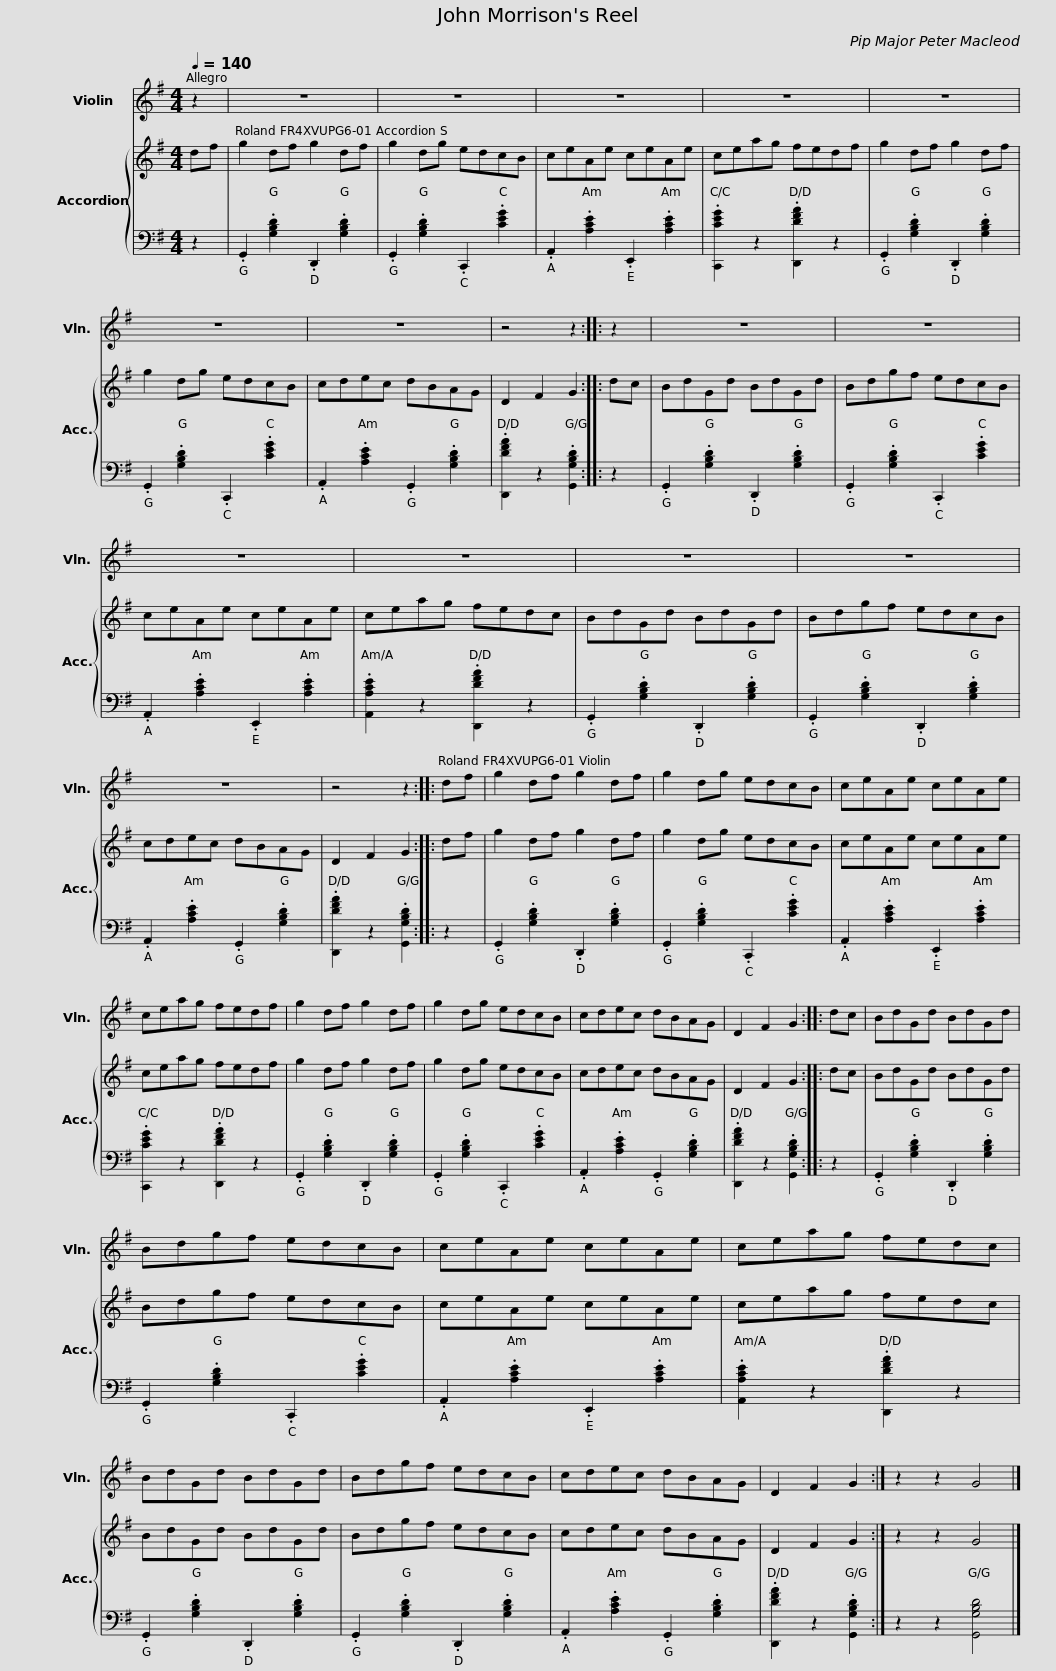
X:1
%%score 1 { 2 | 3 }
L:1/8
Q:1/4=140
M:4/4
I:linebreak $
K:G
V:1 treble
V:2 treble
V:3 bass
V:1
 z2 | z8 | z8 | z8 |$ z8 | %5
 z8 | z8 | z8 | z4 z2 :: z2 |$ %10
 z8 | z8 | z8 | z8 | z8 |$ %15
 z8 | z8 | z4 z2 :: df | g2 df g2 df | %20
 g2 dg edcB |$ ceAe ceAe | ceag fedf | g2 df g2 df | g2 dg edcB | %25
 cdec dBAG | D2 F2 G2 ::$ dc | BdGd BdGd | Bdgf edcB | %30
 ceAe ceAe | ceag fedc |$ BdGd BdGd | Bdgf edcB | cdec dBAG | %35
 D2 F2 G2 :| z2 z2 G4 |] %37
V:2
 df | g2 df g2 df | g2 dg edcB | ceAe ceAe |$ ceag fedf | %5
 g2 df g2 df | g2 dg edcB | cdec dBAG | D2 F2 G2 :: dc |$ %10
 BdGd BdGd | Bdgf edcB | ceAe ceAe | ceag fedc | BdGd BdGd |$ %15
 Bdgf edcB | cdec dBAG | D2 F2 G2 :: df | g2 df g2 df | %20
 g2 dg edcB |$ ceAe ceAe | ceag fedf | g2 df g2 df | g2 dg edcB | %25
 cdec dBAG | D2 F2 G2 ::$ dc | BdGd BdGd | Bdgf edcB | %30
 ceAe ceAe | ceag fedc |$ BdGd BdGd | Bdgf edcB | cdec dBAG | %35
 D2 F2 G2 :| z2 z2 G4 |] %37
V:3
 z2 | .G,,2 .[G,B,D]2 .D,,2 .[G,B,D]2 | .G,,2 .[G,B,D]2 .C,,2 .[CEG]2 | .A,,2 .[A,CE]2 .E,,2 .[A,CE]2 |$ .[C,,CEG]2 z2 .[D,,DFA]2 z2 | %5
 .G,,2 .[G,B,D]2 .D,,2 .[G,B,D]2 | .G,,2 .[G,B,D]2 .C,,2 .[CEG]2 | .A,,2 .[A,CE]2 .G,,2 .[G,B,D]2 | .[D,,DFA]2 z2 .[G,,G,B,D]2 :: z2 |$ %10
 .G,,2 .[G,B,D]2 .D,,2 .[G,B,D]2 | .G,,2 .[G,B,D]2 .C,,2 .[CEG]2 | .A,,2 .[A,CE]2 .E,,2 .[A,CE]2 | .[A,,A,CE]2 z2 .[D,,DFA]2 z2 | .G,,2 .[G,B,D]2 .D,,2 .[G,B,D]2 |$ %15
 .G,,2 .[G,B,D]2 .D,,2 .[G,B,D]2 | .A,,2 .[A,CE]2 .G,,2 .[G,B,D]2 | .[D,,DFA]2 z2 .[G,,G,B,D]2 :: z2 | .G,,2 .[G,B,D]2 .D,,2 .[G,B,D]2 | %20
 .G,,2 .[G,B,D]2 .C,,2 .[CEG]2 |$ .A,,2 .[A,CE]2 .E,,2 .[A,CE]2 | .[C,,CEG]2 z2 .[D,,DFA]2 z2 | .G,,2 .[G,B,D]2 .D,,2 .[G,B,D]2 | .G,,2 .[G,B,D]2 .C,,2 .[CEG]2 | %25
 .A,,2 .[A,CE]2 .G,,2 .[G,B,D]2 | .[D,,DFA]2 z2 .[G,,G,B,D]2 ::$ z2 | .G,,2 .[G,B,D]2 .D,,2 .[G,B,D]2 | .G,,2 .[G,B,D]2 .C,,2 .[CEG]2 | %30
 .A,,2 .[A,CE]2 .E,,2 .[A,CE]2 | .[A,,A,CE]2 z2 .[D,,DFA]2 z2 |$ .G,,2 .[G,B,D]2 .D,,2 .[G,B,D]2 | .G,,2 .[G,B,D]2 .D,,2 .[G,B,D]2 | .A,,2 .[A,CE]2 .G,,2 .[G,B,D]2 | %35
 .[D,,DFA]2 z2 .[G,,G,B,D]2 :| z2 z2 [G,,G,B,D]4 |] %37
